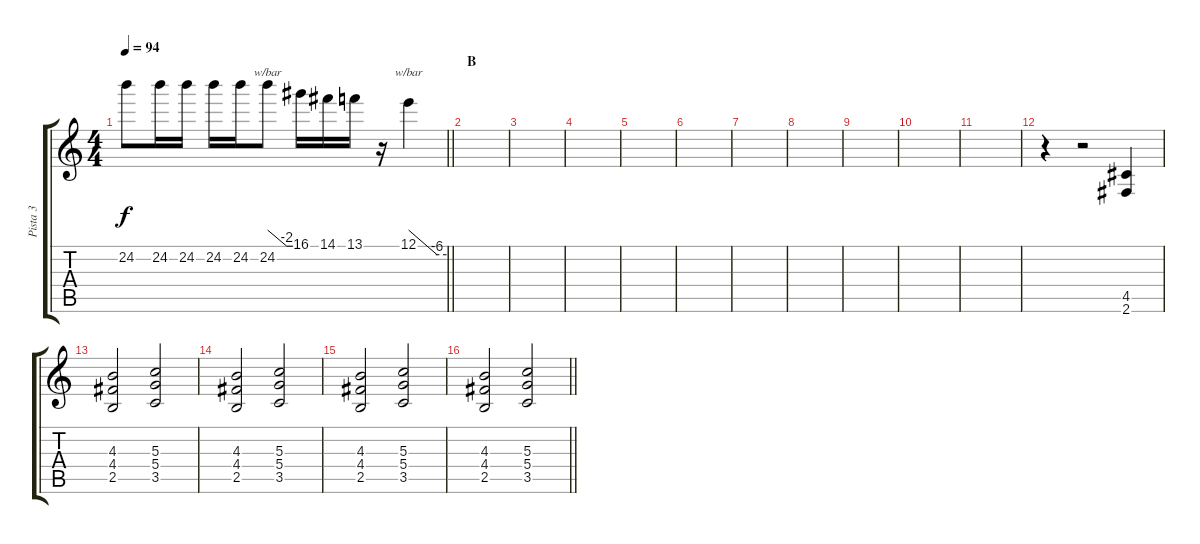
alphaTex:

\track ("Pista 3" "Pista 3") {instrument overdrivenguitar}
\staff {score tabs}
\tuning (E4 B3 G3 D3 A2 E2) {hide}
\ts (4 4)
\tempo 94
\clef g2
\barLineRight lightlight
\ks c
24.2.8{dy f} 24.2.16 24.2.16 24.2.16 24.2.16 24.2.8{tbe (custom default 0 0 45 -8 60 -8)} 16.1.16 14.1.16 13.1.16 r.16 12.1.4{tbe (custom default 0 0 45 -24 60 -24)} |
\section ("" "B")
|
|
|
|
|
|
|
|
|
|
r.4 r.2 (4.5 2.6).4 |
(4.3 4.4 2.5).2 (5.3 5.4 3.5).2 |
(4.3 4.4 2.5).2 (5.3 5.4 3.5).2 |
(4.3 4.4 2.5).2 (5.3 5.4 3.5).2 |
\barLineRight lightlight
(4.3 4.4 2.5).2 (5.3 5.4 3.5).2
